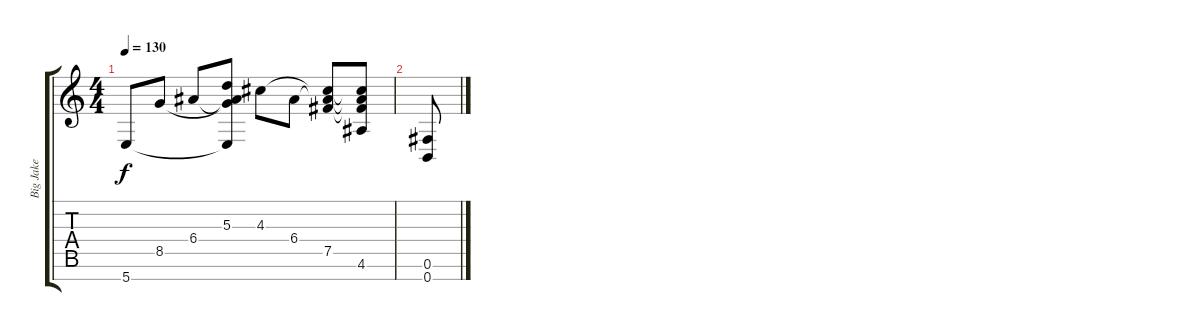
\track ("Big Jake" "Big Jake") {instrument distortionguitar}
\staff {score tabs}
\tuning (Gb4 Db4 A3 E3 B2 Gb2 B1) {hide}
\ts (4 4)
\tempo 130
\clef g2
\ks c
5.7.8{dy f} 8.5.8 6.4.8 (5.3 6.4{t} 8.5{t} 5.7{t}).8 4.3.8 6.4.8 (4.3{t} 6.4{t} 7.5).8 (4.3{t} 6.4{t} 7.5{t} 4.6).8 |
(0.6 0.7).8
